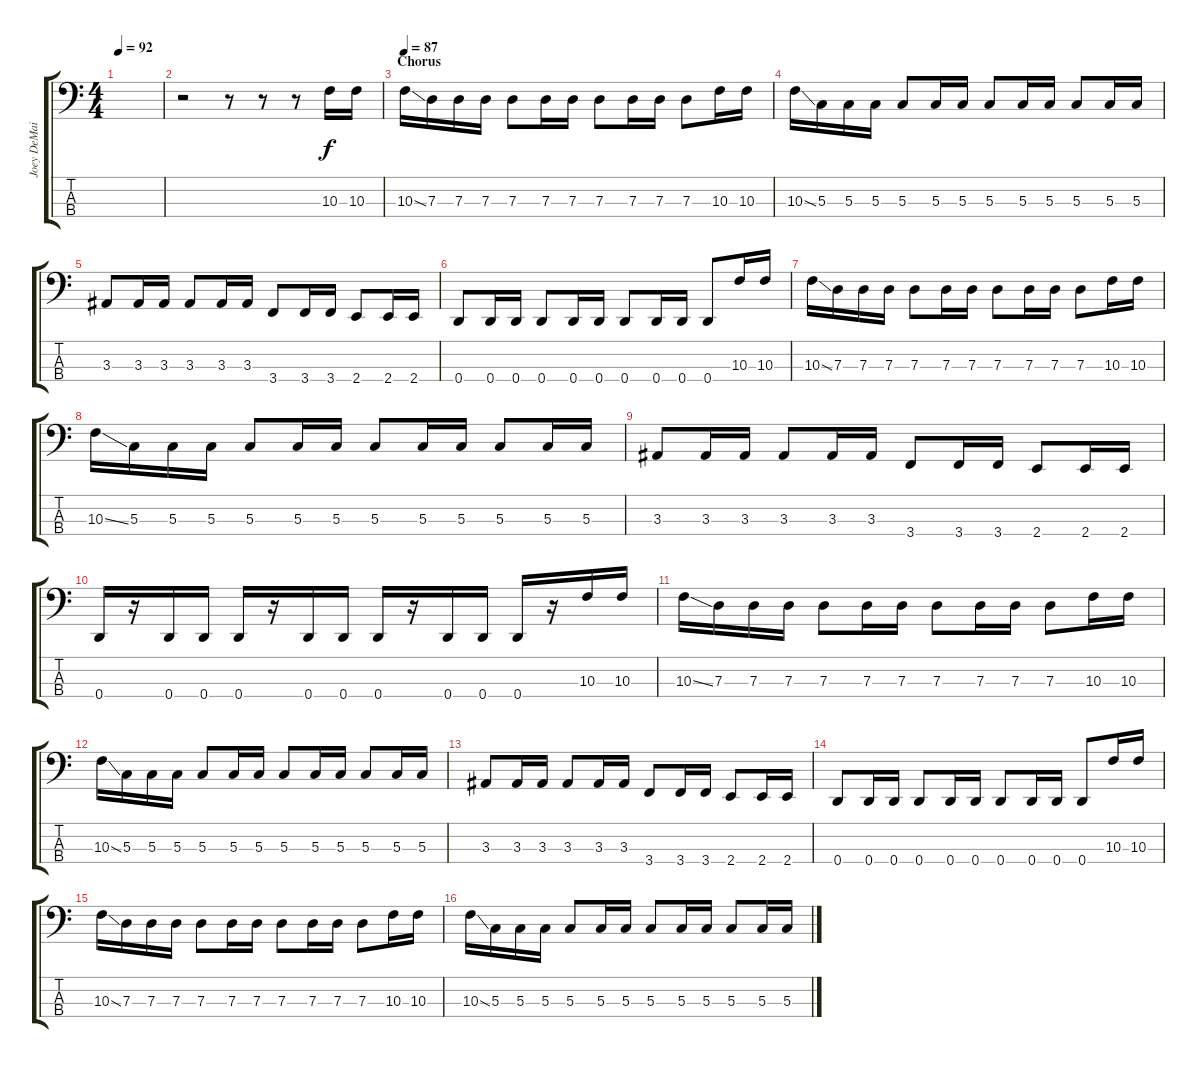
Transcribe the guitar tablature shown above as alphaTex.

\track ("Joey DeMaio" "Joey DeMai") {instrument electricbasspick}
\staff {score tabs}
\tuning (F2 C2 G1 D1) {hide}
\ts (4 4)
\tempo 92
\clef f4
\ks c
|
r.2 r.8 r.8 r.8 10.3.16 10.3.16 |
\section ("" "Chorus")
\tempo 87
10.3{ss}.16 7.3.16 7.3.16 7.3.16 7.3.8 7.3.16 7.3.16 7.3.8 7.3.16 7.3.16 7.3.8 10.3.16 10.3.16 |
10.3{ss}.16 5.3.16 5.3.16 5.3.16 5.3.8 5.3.16 5.3.16 5.3.8 5.3.16 5.3.16 5.3.8 5.3.16 5.3.16 |
3.3.8 3.3.16 3.3.16 3.3.8 3.3.16 3.3.16 3.4.8 3.4.16 3.4.16 2.4.8 2.4.16 2.4.16 |
0.4.8 0.4.16 0.4.16 0.4.8 0.4.16 0.4.16 0.4.8 0.4.16 0.4.16 0.4.8 10.3.16 10.3.16 |
10.3{ss}.16 7.3.16 7.3.16 7.3.16 7.3.8 7.3.16 7.3.16 7.3.8 7.3.16 7.3.16 7.3.8 10.3.16 10.3.16 |
10.3{ss}.16 5.3.16 5.3.16 5.3.16 5.3.8 5.3.16 5.3.16 5.3.8 5.3.16 5.3.16 5.3.8 5.3.16 5.3.16 |
3.3.8 3.3.16 3.3.16 3.3.8 3.3.16 3.3.16 3.4.8 3.4.16 3.4.16 2.4.8 2.4.16 2.4.16 |
0.4.16 r.16 0.4.16 0.4.16 0.4.16 r.16 0.4.16 0.4.16 0.4.16 r.16 0.4.16 0.4.16 0.4.16 r.16 10.3.16 10.3.16 |
10.3{ss}.16 7.3.16 7.3.16 7.3.16 7.3.8 7.3.16 7.3.16 7.3.8 7.3.16 7.3.16 7.3.8 10.3.16 10.3.16 |
10.3{ss}.16 5.3.16 5.3.16 5.3.16 5.3.8 5.3.16 5.3.16 5.3.8 5.3.16 5.3.16 5.3.8 5.3.16 5.3.16 |
3.3.8 3.3.16 3.3.16 3.3.8 3.3.16 3.3.16 3.4.8 3.4.16 3.4.16 2.4.8 2.4.16 2.4.16 |
0.4.8{volume 13} 0.4.16 0.4.16 0.4.8 0.4.16 0.4.16 0.4.8 0.4.16 0.4.16 0.4.8 10.3.16 10.3.16 |
10.3{ss}.16{volume 9} 7.3.16 7.3.16 7.3.16 7.3.8 7.3.16 7.3.16 7.3.8 7.3.16 7.3.16 7.3.8 10.3.16 10.3.16 |
10.3{ss}.16{volume 4} 5.3.16 5.3.16 5.3.16 5.3.8 5.3.16 5.3.16 5.3.8 5.3.16 5.3.16 5.3.8 5.3.16 5.3.16
